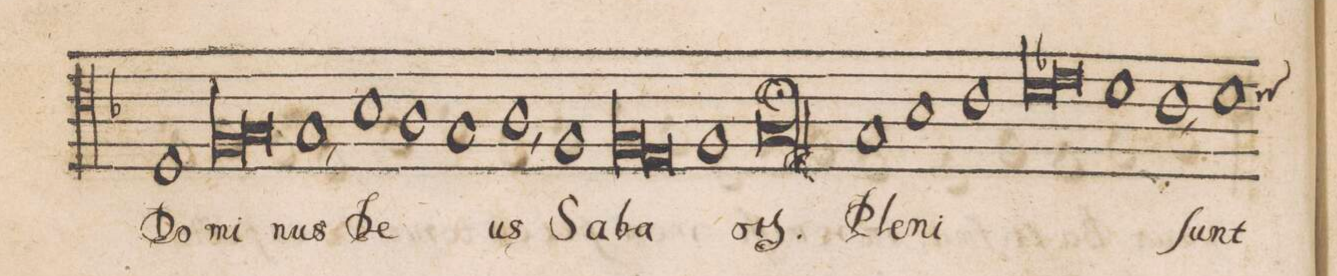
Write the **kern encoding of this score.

**kern	**text
*I"TENOR	*
*clefC4	*
*k[b-]	*
*met(C|)	*
*M2/1	*
1D	Do-
=20-	=20-
*lig	*
1F	-mi-
1G	.
*Xlig	*
=21-	=21-
1G,	-nus
1B-	De-
=22-	=22-
1A	.
1G	.
=23-	=23-
1A,	-us
1F	Sa-
=24-	=24-
*lig	*
1F	-ba-
1E	.
*Xlig	*
=25-	=25-
1F	.
[1G;l/	-oth.
=26-	=26-
0G]	.
=27-	=27-
1G	Ple-
1B-	-ni
=28-	=28-
1c	.
*lig	*
1d	.
=29-	=29-
1e-X	.
*Xlig	*
1d	.
=30-	=30-
1c,	.
1d	ſunt
*custos:d	*
=31-	=31-
*-	*-
